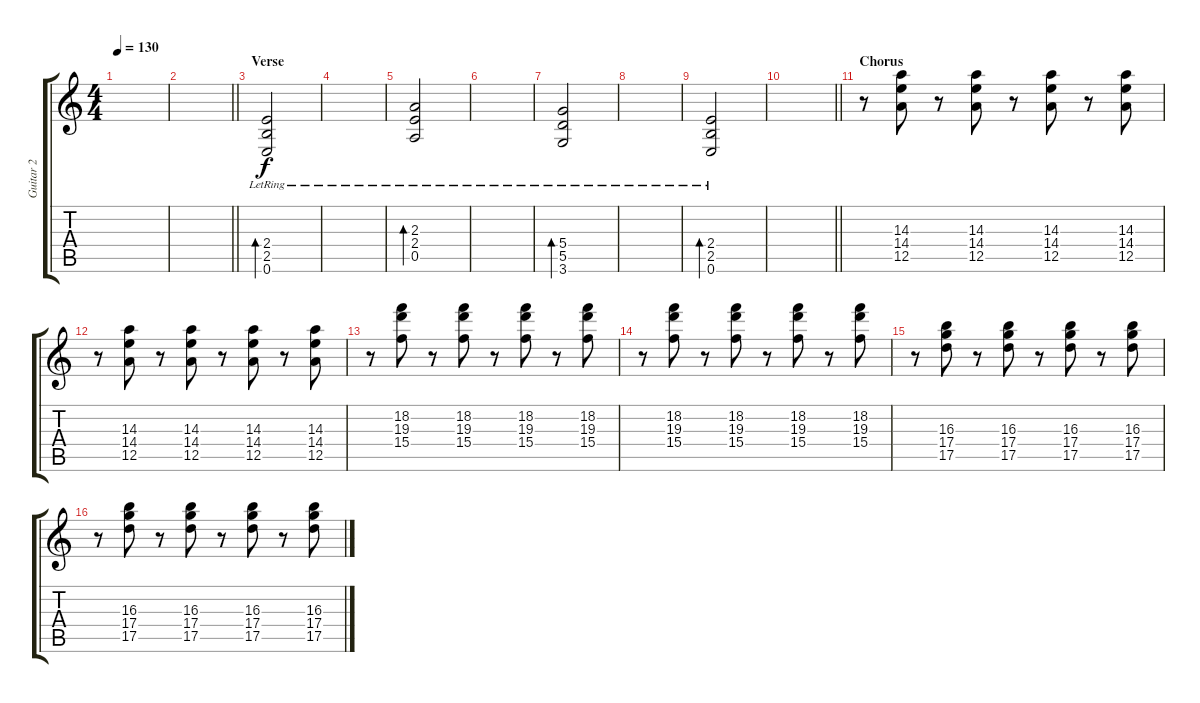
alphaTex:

\track ("Guitar 2" "Guitar 2") {instrument electricguitarclean}
\staff {score tabs}
\tuning (E4 B3 G3 D3 A2 E2) {hide}
\ts (4 4)
\tempo 130
\clef g2
\ks c
|
\barLineRight lightlight
|
\section ("" "Verse ")
(2.4{lr} 2.5{lr} 0.6{lr}).2{bd 240} |
|
(2.3{lr} 2.4{lr} 0.5{lr}).2{bd 240} |
|
(5.4{lr} 5.5{lr} 3.6{lr}).2{bd 240} |
|
(2.4{lr} 2.5{lr} 0.6{lr}).2{bd 240} |
\barLineRight lightlight
|
\section ("" "Chorus")
r.8{volume 13 balance 13 instrument overdrivenguitar} (14.3 14.4 12.5).8 r.8 (14.3 14.4 12.5).8 r.8 (14.3 14.4 12.5).8 r.8 (14.3 14.4 12.5).8 |
r.8 (14.3 14.4 12.5).8 r.8 (14.3 14.4 12.5).8 r.8 (14.3 14.4 12.5).8 r.8 (14.3 14.4 12.5).8 |
r.8 (18.2 19.3 15.4).8 r.8 (18.2 19.3 15.4).8 r.8 (18.2 19.3 15.4).8 r.8 (18.2 19.3 15.4).8 |
r.8 (18.2 19.3 15.4).8 r.8 (18.2 19.3 15.4).8 r.8 (18.2 19.3 15.4).8 r.8 (18.2 19.3 15.4).8 |
r.8 (16.3 17.4 17.5).8 r.8 (16.3 17.4 17.5).8 r.8 (16.3 17.4 17.5).8 r.8 (16.3 17.4 17.5).8 |
r.8 (16.3 17.4 17.5).8 r.8 (16.3 17.4 17.5).8 r.8 (16.3 17.4 17.5).8 r.8 (16.3 17.4 17.5).8
